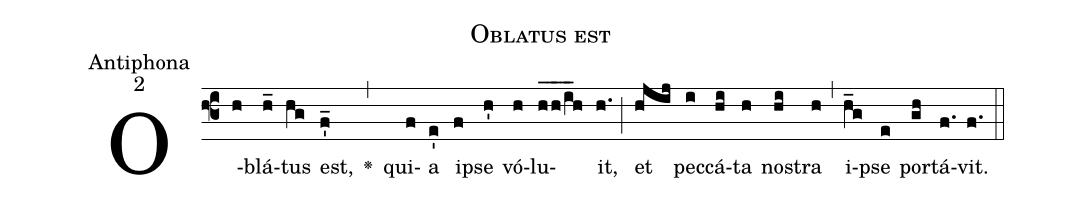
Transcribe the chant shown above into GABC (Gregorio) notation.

name:Oblatus est;
office-part:Antiphona;
mode:2;
%%
(f3) O(h)blá(h_)tus(hg) est,(f'_) <v>\greheightstar</v>(,) qui(f)a(e') i(f)pse(h') vó(h)lu(h_/h_/i_h)it,(h.) (;) et(hjij) pec(i)cá(hi)ta(h) no(hi)stra(h) (,) i(h_g)pse(e) por(gh)tá(f.)vit.(f.) (::)
